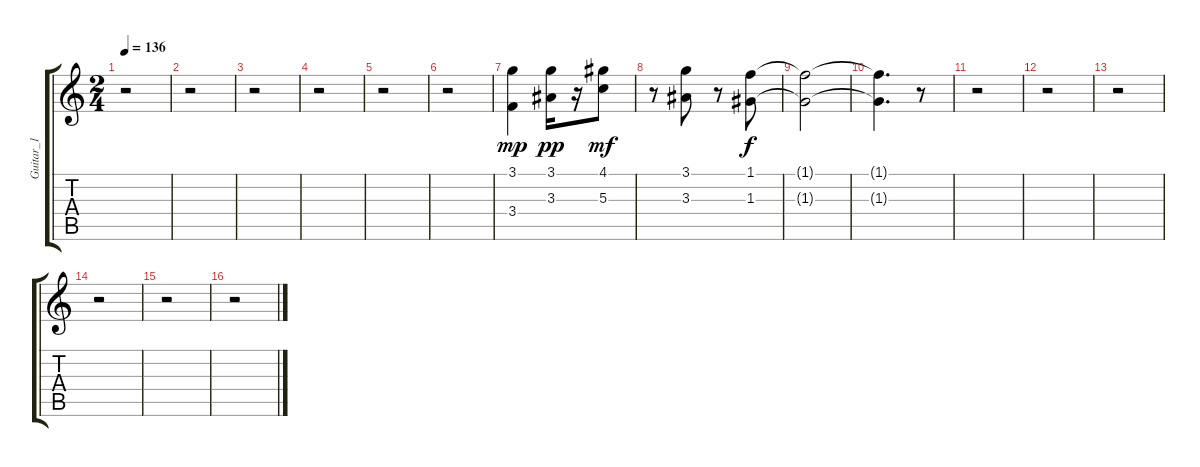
\track ("Guitar_1" "Guitar_1") {instrument acousticguitarnylon}
\staff {score tabs}
\tuning (E4 B3 G3 D3 A2 E2) {hide}
\ts (2 4)
\tempo 136
\clef g2
\ks c
r.2{dy f} |
r.2 |
r.2 |
r.2 |
r.2 |
r.2 |
(3.1 3.4).4{dy mp} (3.1 3.3).16{dy pp} r.16 (4.1 5.3).8{dy mf} |
r.8 (3.1 3.3).8 r.8 (1.1 1.3).8{dy f} |
(1.1{t} 1.3{t}).2 |
(1.1{t} 1.3{t}).4{d} r.8 |
r.2 |
r.2 |
r.2 |
r.2 |
r.2 |
r.2
